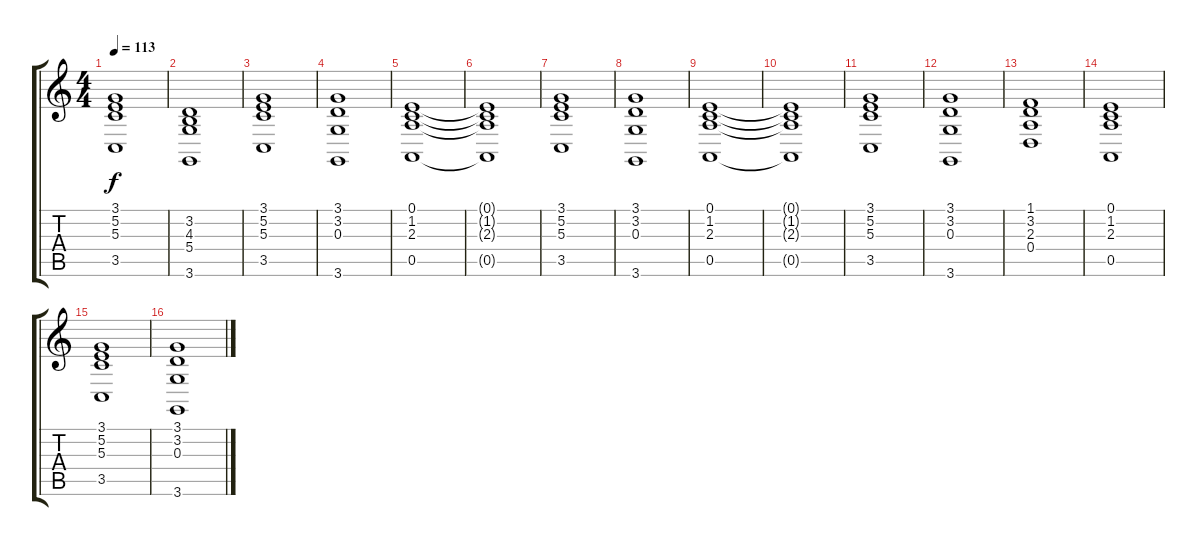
\track "" {instrument pad2warm}
\staff {score tabs}
\tuning (E4 B3 G3 D3 A2 E2) {hide}
\ts (4 4)
\tempo 113
\clef g2
\ks c
(3.1 5.2 5.3 3.5).1{dy f} |
(3.2 4.3 5.4 3.6).1 |
(3.1 5.2 5.3 3.5).1 |
(3.1 3.2 0.3 3.6).1 |
(0.1 1.2 2.3 0.5).1 |
(0.1{t} 1.2{t} 2.3{t} 0.5{t}).1 |
(3.1 5.2 5.3 3.5).1 |
(3.1 3.2 0.3 3.6).1 |
(0.1 1.2 2.3 0.5).1 |
(0.1{t} 1.2{t} 2.3{t} 0.5{t}).1 |
(3.1 5.2 5.3 3.5).1 |
(3.1 3.2 0.3 3.6).1 |
(1.1 3.2 2.3 0.4).1 |
(0.1 1.2 2.3 0.5).1 |
(3.1 5.2 5.3 3.5).1 |
(3.1 3.2 0.3 3.6).1
